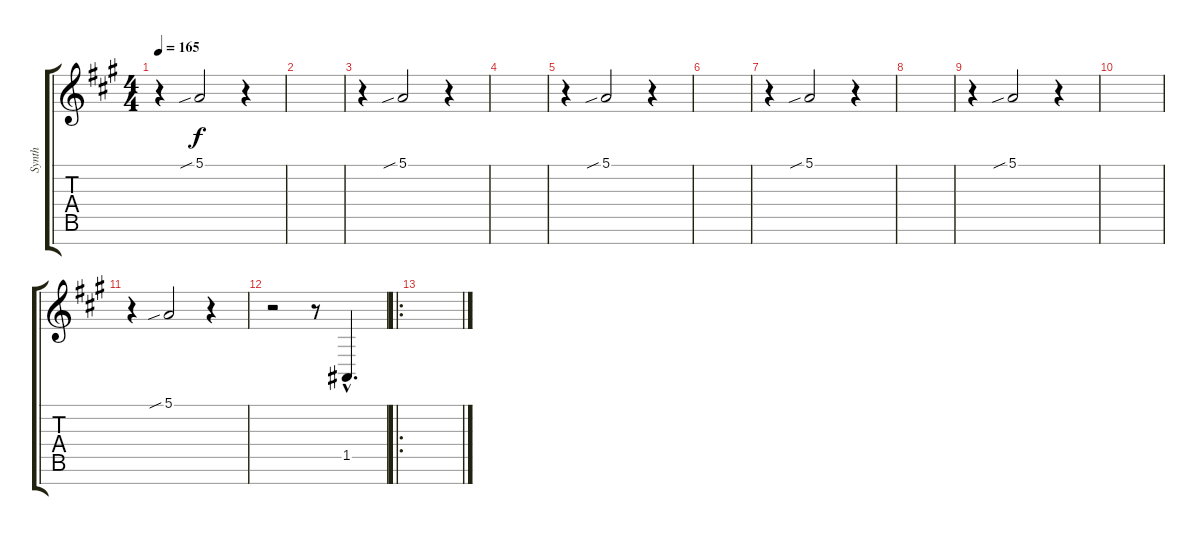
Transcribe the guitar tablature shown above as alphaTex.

\track ("Synth" "Synth") {instrument applause}
\staff {score tabs}
\tuning (E4 B3 G3 D3 A2 E2 B1) {hide}
\ts (4 4)
\tempo 165
\clef g2
\ks a
r.4{dy f instrument applause} 5.1{sib}.2 r.4 |
|
r.4 5.1{sib}.2 r.4 |
|
r.4 5.1{sib}.2 r.4 |
|
r.4 5.1{sib}.2 r.4 |
|
r.4 5.1{sib}.2 r.4 |
|
r.4 5.1{sib}.2 r.4 |
r.2 r.8 1.5{hac}.4{d} |
\ro
